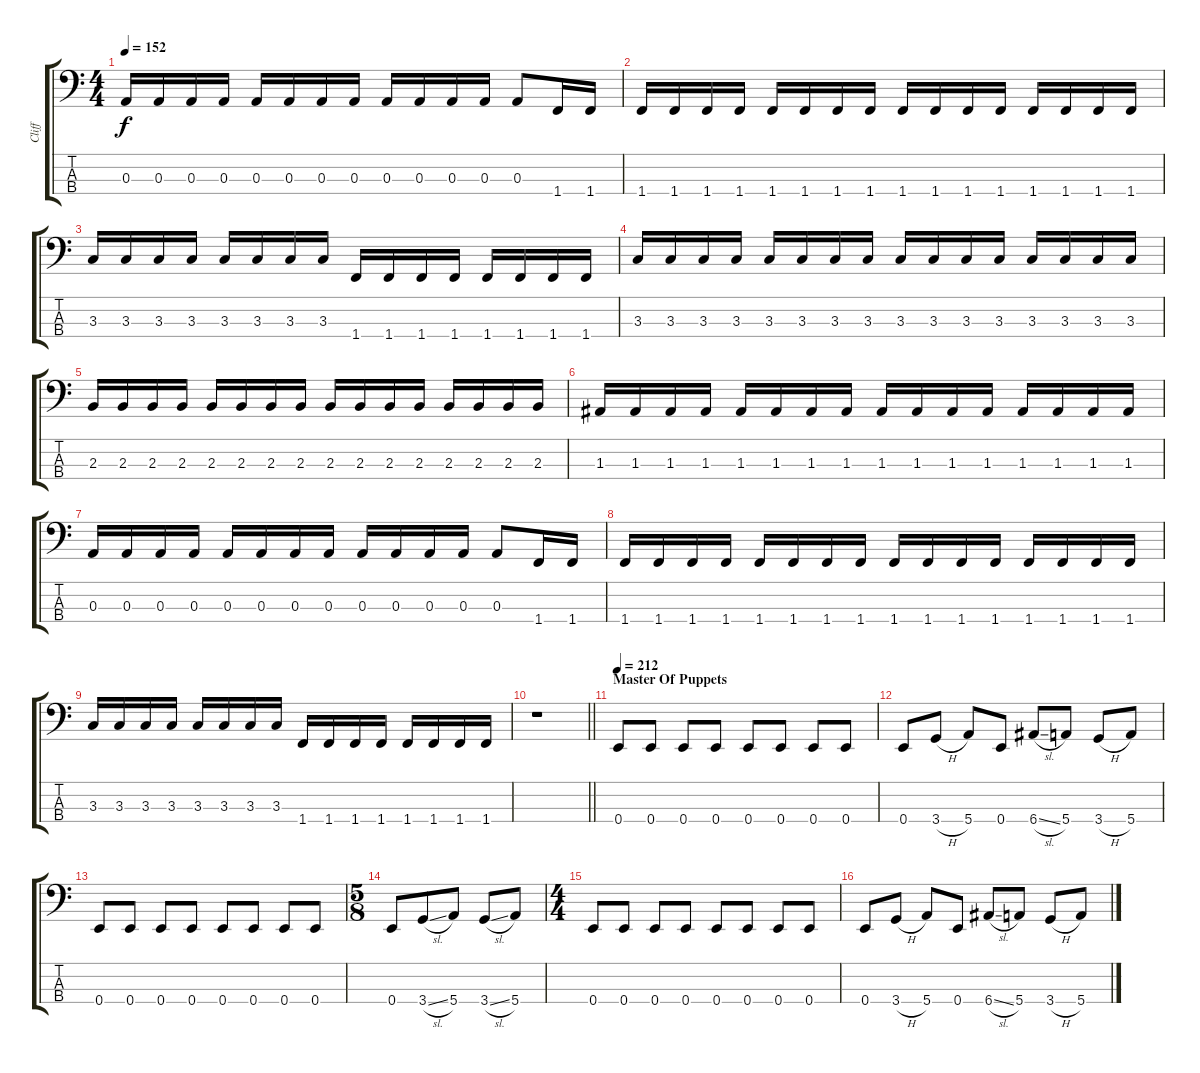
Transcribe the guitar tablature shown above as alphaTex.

\track ("Cliff" "Cliff") {instrument electricbassfinger}
\staff {score tabs}
\tuning (G2 D2 A1 E1) {hide}
\ts (4 4)
\tempo 152
\clef f4
\ks c
0.3.16{dy f} 0.3.16 0.3.16 0.3.16 0.3.16 0.3.16 0.3.16 0.3.16 0.3.16 0.3.16 0.3.16 0.3.16 0.3.8 1.4.16 1.4.16 |
1.4.16 1.4.16 1.4.16 1.4.16 1.4.16 1.4.16 1.4.16 1.4.16 1.4.16 1.4.16 1.4.16 1.4.16 1.4.16 1.4.16 1.4.16 1.4.16 |
3.3.16 3.3.16 3.3.16 3.3.16 3.3.16 3.3.16 3.3.16 3.3.16 1.4.16 1.4.16 1.4.16 1.4.16 1.4.16 1.4.16 1.4.16 1.4.16 |
3.3.16 3.3.16 3.3.16 3.3.16 3.3.16 3.3.16 3.3.16 3.3.16 3.3.16 3.3.16 3.3.16 3.3.16 3.3.16 3.3.16 3.3.16 3.3.16 |
2.3.16 2.3.16 2.3.16 2.3.16 2.3.16 2.3.16 2.3.16 2.3.16 2.3.16 2.3.16 2.3.16 2.3.16 2.3.16 2.3.16 2.3.16 2.3.16 |
1.3.16 1.3.16 1.3.16 1.3.16 1.3.16 1.3.16 1.3.16 1.3.16 1.3.16 1.3.16 1.3.16 1.3.16 1.3.16 1.3.16 1.3.16 1.3.16 |
0.3.16 0.3.16 0.3.16 0.3.16 0.3.16 0.3.16 0.3.16 0.3.16 0.3.16 0.3.16 0.3.16 0.3.16 0.3.8 1.4.16 1.4.16 |
1.4.16 1.4.16 1.4.16 1.4.16 1.4.16 1.4.16 1.4.16 1.4.16 1.4.16 1.4.16 1.4.16 1.4.16 1.4.16 1.4.16 1.4.16 1.4.16 |
3.3.16 3.3.16 3.3.16 3.3.16 3.3.16 3.3.16 3.3.16 3.3.16 1.4.16 1.4.16 1.4.16 1.4.16 1.4.16 1.4.16 1.4.16 1.4.16 |
\barLineRight lightlight
r.1 |
\section ("" "Master Of Puppets")
\tempo 212
0.4.8 0.4.8 0.4.8 0.4.8 0.4.8 0.4.8 0.4.8 0.4.8 |
0.4.8 3.4{h}.8 5.4.8 0.4.8 6.4{sl}.8 5.4.8 3.4{h}.8 5.4.8 |
0.4.8 0.4.8 0.4.8 0.4.8 0.4.8 0.4.8 0.4.8 0.4.8 |
\ts (5 8)
0.4.8 3.4{sl}.8 5.4.8 3.4{sl}.8 5.4.8 |
\ts (4 4)
0.4.8 0.4.8 0.4.8 0.4.8 0.4.8 0.4.8 0.4.8 0.4.8 |
0.4.8 3.4{h}.8 5.4.8 0.4.8 6.4{sl}.8 5.4.8 3.4{h}.8 5.4.8
